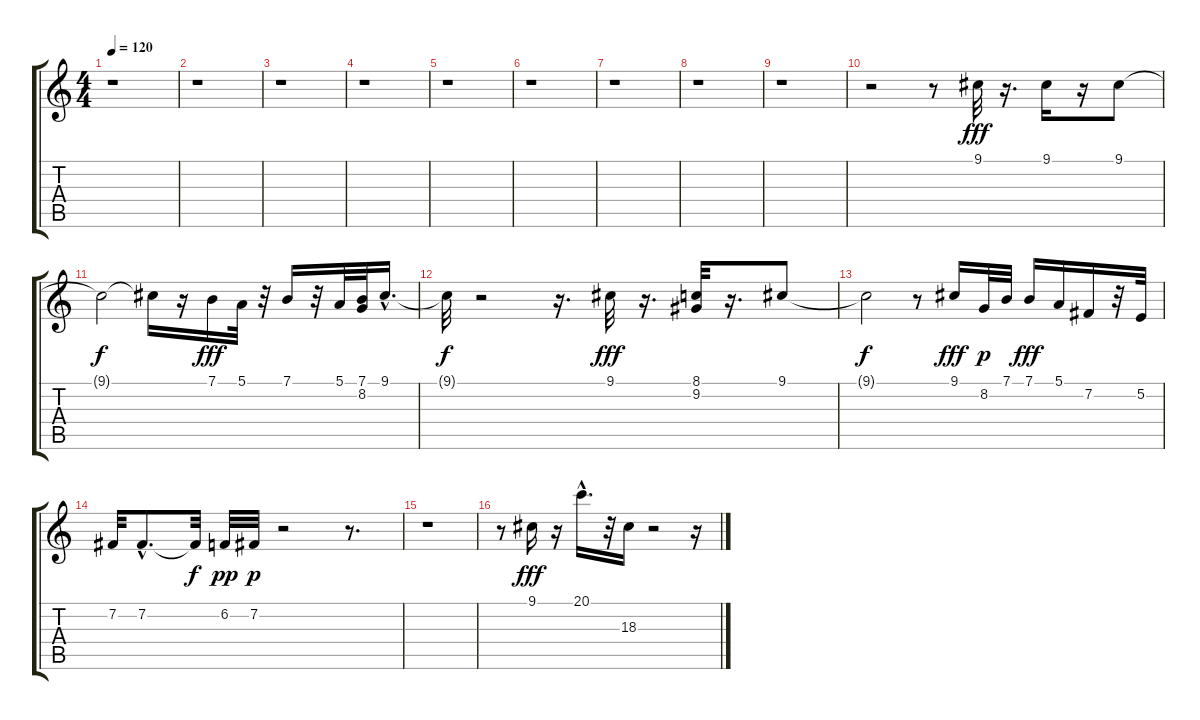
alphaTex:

\track "" {instrument clavinet}
\staff {score tabs}
\tuning (E4 B3 G3 D3 A2 E2) {hide}
\ts (4 4)
\tempo 120
\clef g2
\ks c
r.1{dy fff} |
r.1 |
r.1 |
r.1 |
r.1 |
r.1 |
r.1 |
r.1 |
r.1 |
r.2 r.8 9.1.32{volume 8 balance 16 instrument synthbrass1} r.16{d} 9.1.16 r.16 9.1.8 |
9.1{t}.2{dy f} 9.1{t}.16 r.16 7.1.16{dy fff} 5.1.32 r.32 7.1.16 r.32 5.1.32 (7.1 8.2).32 9.1{hac}.16{d} |
9.1{t}.32{dy f} r.2 r.16{d} 9.1.32{dy fff} r.16{d} (8.1 9.2).32 r.16{d} 9.1.8 |
9.1{t}.2{dy f} r.8 9.1.16{dy fff} 8.2.32{dy p} 7.1.32 7.1.16{dy fff} 5.1.16 7.2.16 r.32 5.2.32 |
7.2.32 7.2{hac}.8{d} 7.2{t}.32{dy f} 6.2.32{dy pp} 7.2.32{dy p} r.2 r.8{d} |
r.1 |
r.8 9.1.16{dy fff} r.16 20.1{hac}.16{d} r.32 18.3.16 r.2 r.16
